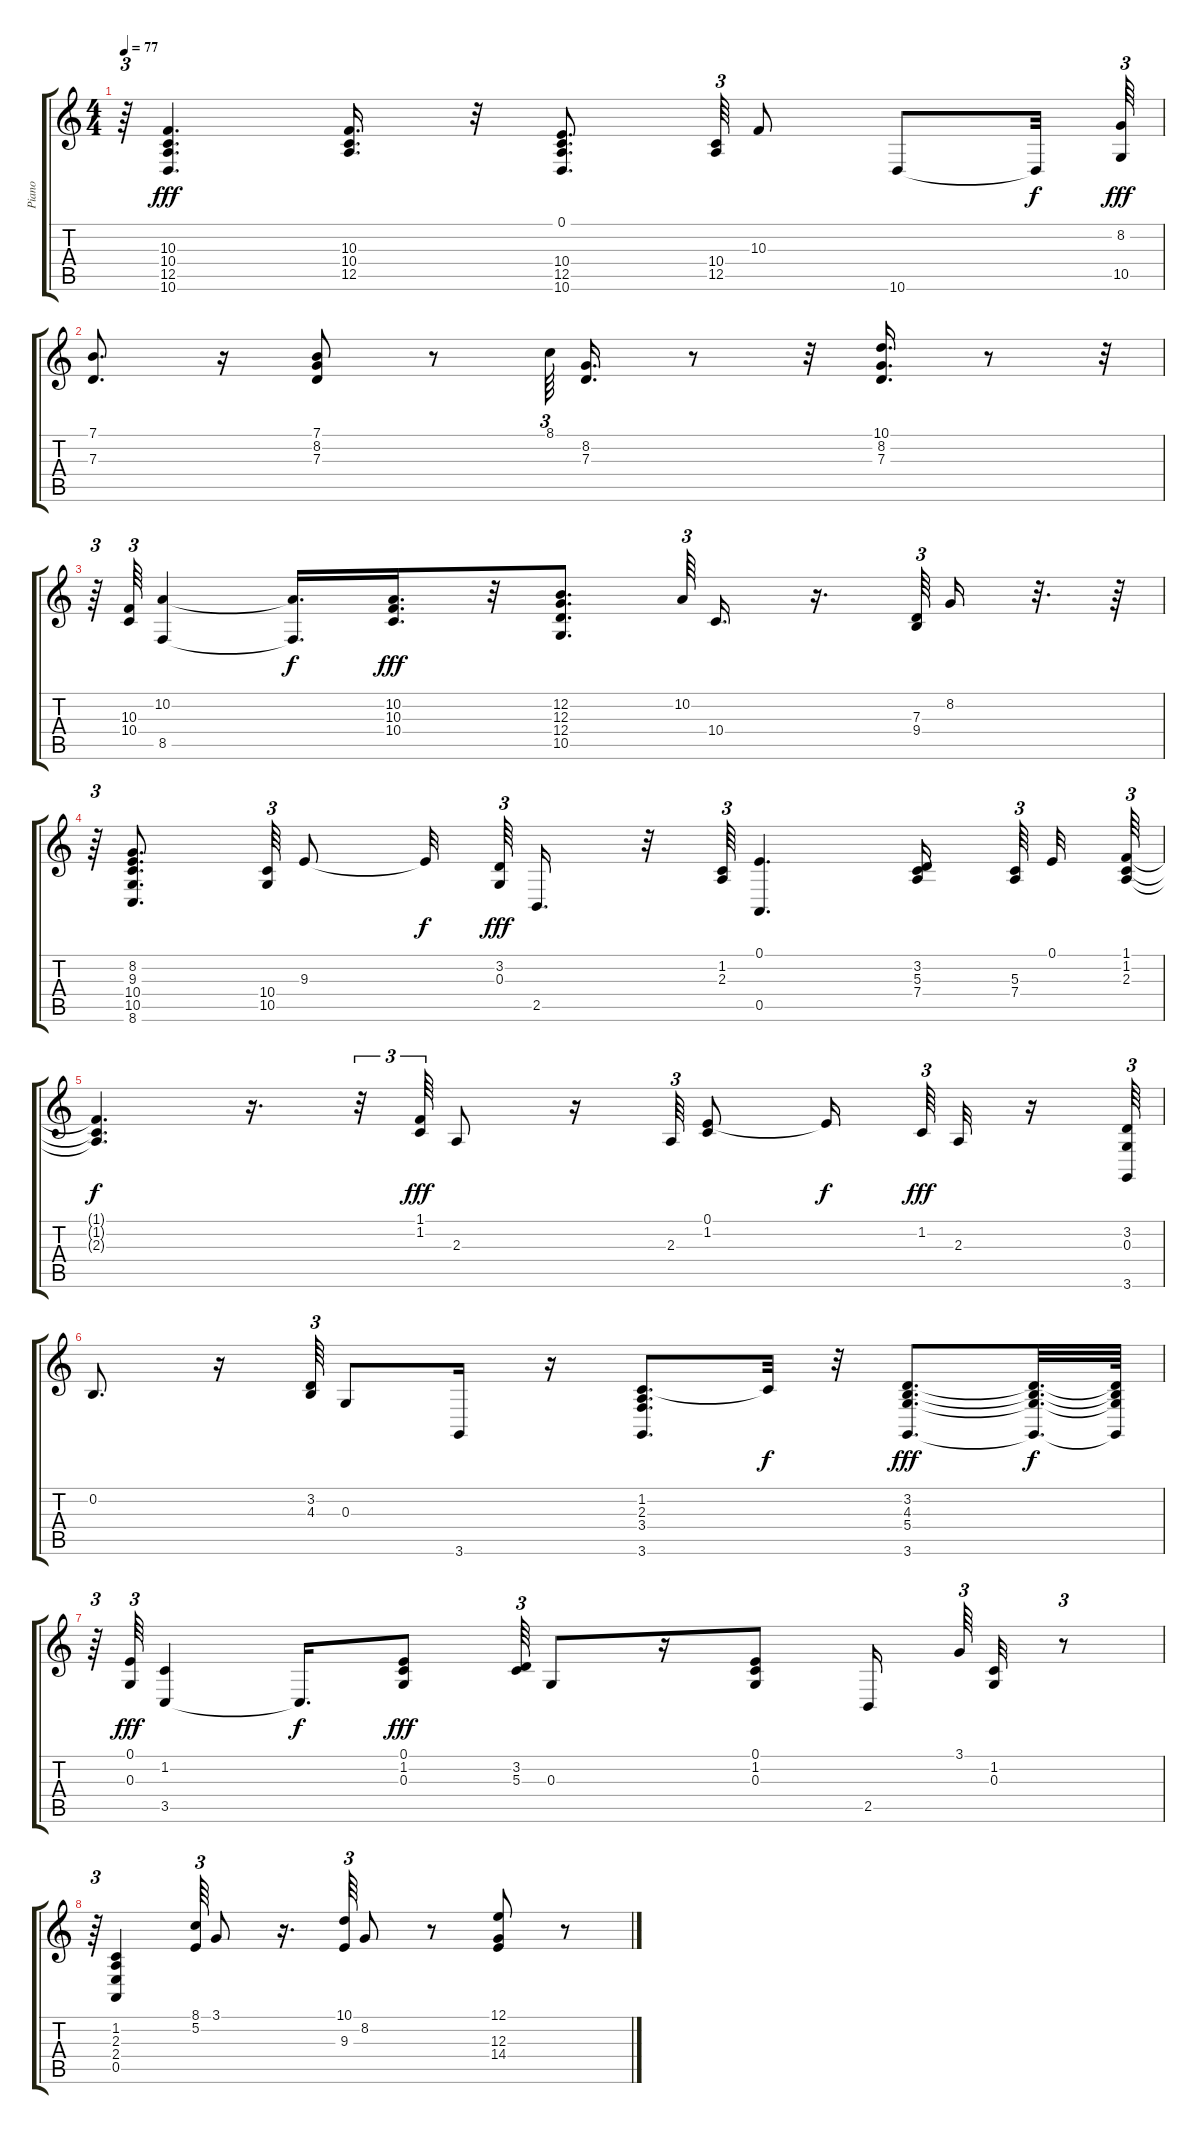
\track ("Piano" "Piano") {instrument brightacousticpiano}
\staff {score tabs}
\tuning (E4 B3 G3 D3 A2 E2) {hide}
\ts (4 4)
\tempo 77
\clef g2
\ks c
r.64{tu (3 2) dy fff} (10.3 10.4 12.5 10.6).4{d} (10.3 10.4 12.5).16{d} r.32 (0.1 10.4 12.5 10.6).8{d} (10.4 12.5).64{tu (3 2)} 10.3.8 10.6.8 10.6{t}.32{dy f} (8.2 10.5).64{tu (3 2) dy fff} |
(7.1 7.3).8{d} r.16 (7.1 8.2 7.3).8 r.8 8.1.64{tu (3 2)} (8.2 7.3).16{d} r.8 r.32 (10.1 8.2 7.3).16{d} r.8 r.32{tu (3 2)} |
r.64{tu (3 2)} (10.3 10.4).64{tu (3 2)} (10.2 8.5).4 (10.2{t} 8.5{t}).16{d dy f} (10.2 10.3 10.4).16{d dy fff} r.32 (12.2 12.3 12.4 10.5).8{d} 10.2.64{tu (3 2)} 10.4.16{d} r.16{d} (7.3 9.4).64{tu (3 2)} 8.2.16 r.32{d} r.64 |
r.64{tu (3 2)} (8.2 9.3 10.4 10.5 8.6).8{d} (10.4 10.5).64{tu (3 2)} 9.3.8 9.3{t}.32{dy f beam splitsecondary} (3.2 0.3).64{tu (3 2) dy fff} 2.5.16{d} r.32 (1.2 2.3).64{tu (3 2)} (0.1 0.5).4{d} (3.2 5.3 7.4).16{beam splitsecondary} (5.3 7.4).64{tu (3 2) beam splitsecondary} 0.1.32 (1.1 1.2 2.3).64{tu (3 2)} |
(1.1{t} 1.2{t} 2.3{t}).4{d dy f} r.16{d} r.32{tu (3 2)} (1.1 1.2).64{tu (3 2) dy fff} 2.3.8 r.16 2.3.64{tu (3 2)} (0.1 1.2).8 0.1{t}.16{dy f beam splitsecondary} 1.2.64{tu (3 2) dy fff} 2.3.32 r.16 (3.2 0.3 3.6).64{tu (3 2)} |
0.2.8{d} r.16 (3.2 4.3).64{tu (3 2)} 0.3.8 3.6.16 r.16 (1.2 2.3 3.4 3.6).8{d} 1.2{t}.32{dy f} r.32 (3.2 4.3 5.4 3.6).8{d dy fff} (3.2{t} 4.3{t} 5.4{t} 3.6{t}).32{d dy f} (3.2{t} 4.3{t} 5.4{t} 3.6{t}).64 |
r.64{tu (3 2)} (0.1 0.3).64{tu (3 2) dy fff} (1.2 3.5).4 3.5{t}.16{d dy f} (0.1 1.2 0.3).8{dy fff} (3.2 5.3).64{tu (3 2)} 0.3.8 r.16 (0.1 1.2 0.3).8 2.5.16{beam splitsecondary} 3.1.64{tu (3 2)} (1.2 0.3).32 r.8{tu (3 2)} |
r.64{tu (3 2)} (1.2 2.3 2.4 0.5).4 (8.1 5.2).64{tu (3 2)} 3.1.8 r.16{d} (10.1 9.3).64{tu (3 2)} 8.2.8 r.8 (12.1 12.3 14.4).8 r.8
